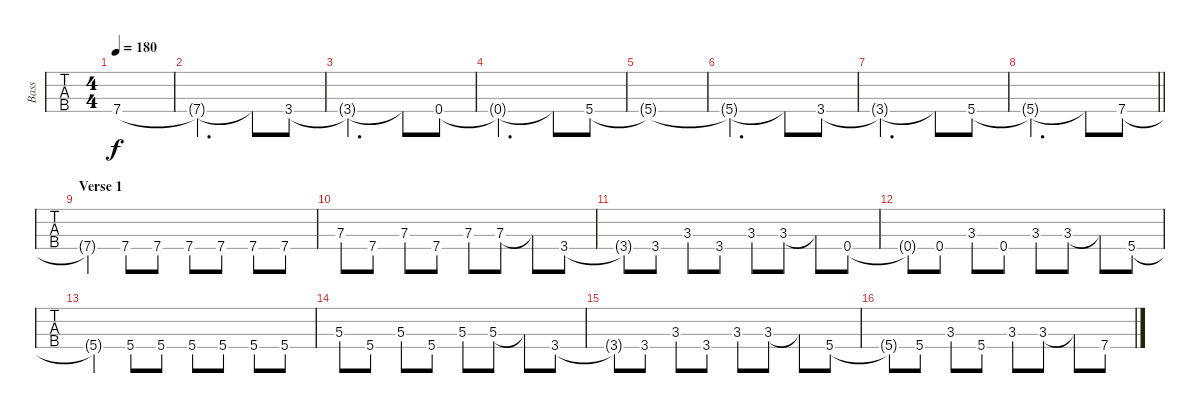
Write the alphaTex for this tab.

\track ("Bass" "Bass") {instrument electricbassfinger}
\staff {tabs}
\tuning (F2 C2 G1 C1) {hide}
\ts (4 4)
\tempo 180
\clef f4
\ks c
7.4{t}.1{dy f} |
7.4{t}.2{d} 7.4{t}.8 3.4.8 |
3.4{t}.2{d} 3.4{t}.8 0.4.8 |
0.4{t}.2{d} 0.4{t}.8 5.4.8 |
5.4{t}.1 |
5.4{t}.2{d} 5.4{t}.8 3.4.8 |
3.4{t}.2{d} 3.4{t}.8 5.4.8 |
\barLineRight lightlight
5.4{t}.2{d} 5.4{t}.8 7.4.8 |
\section ("" "Verse 1")
7.4{t}.4 7.4.8 7.4.8 7.4.8 7.4.8 7.4.8 7.4.8 |
7.3.8 7.4.8 7.3.8 7.4.8 7.3.8 7.3.8 7.3{t}.8 3.4.8 |
3.4{t}.8 3.4.8 3.3.8 3.4.8 3.3.8 3.3.8 3.3{t}.8 0.4.8 |
0.4{t}.8 0.4.8 3.3.8 0.4.8 3.3.8 3.3.8 3.3{t}.8 5.4.8 |
5.4{t}.4 5.4.8 5.4.8 5.4.8 5.4.8 5.4.8 5.4.8 |
5.3.8 5.4.8 5.3.8 5.4.8 5.3.8 5.3.8 5.3{t}.8 3.4.8 |
3.4{t}.8 3.4.8 3.3.8 3.4.8 3.3.8 3.3.8 3.3{t}.8 5.4.8 |
5.4{t}.8 5.4.8 3.3.8 5.4.8 3.3.8 3.3.8 3.3{t}.8 7.4.8
